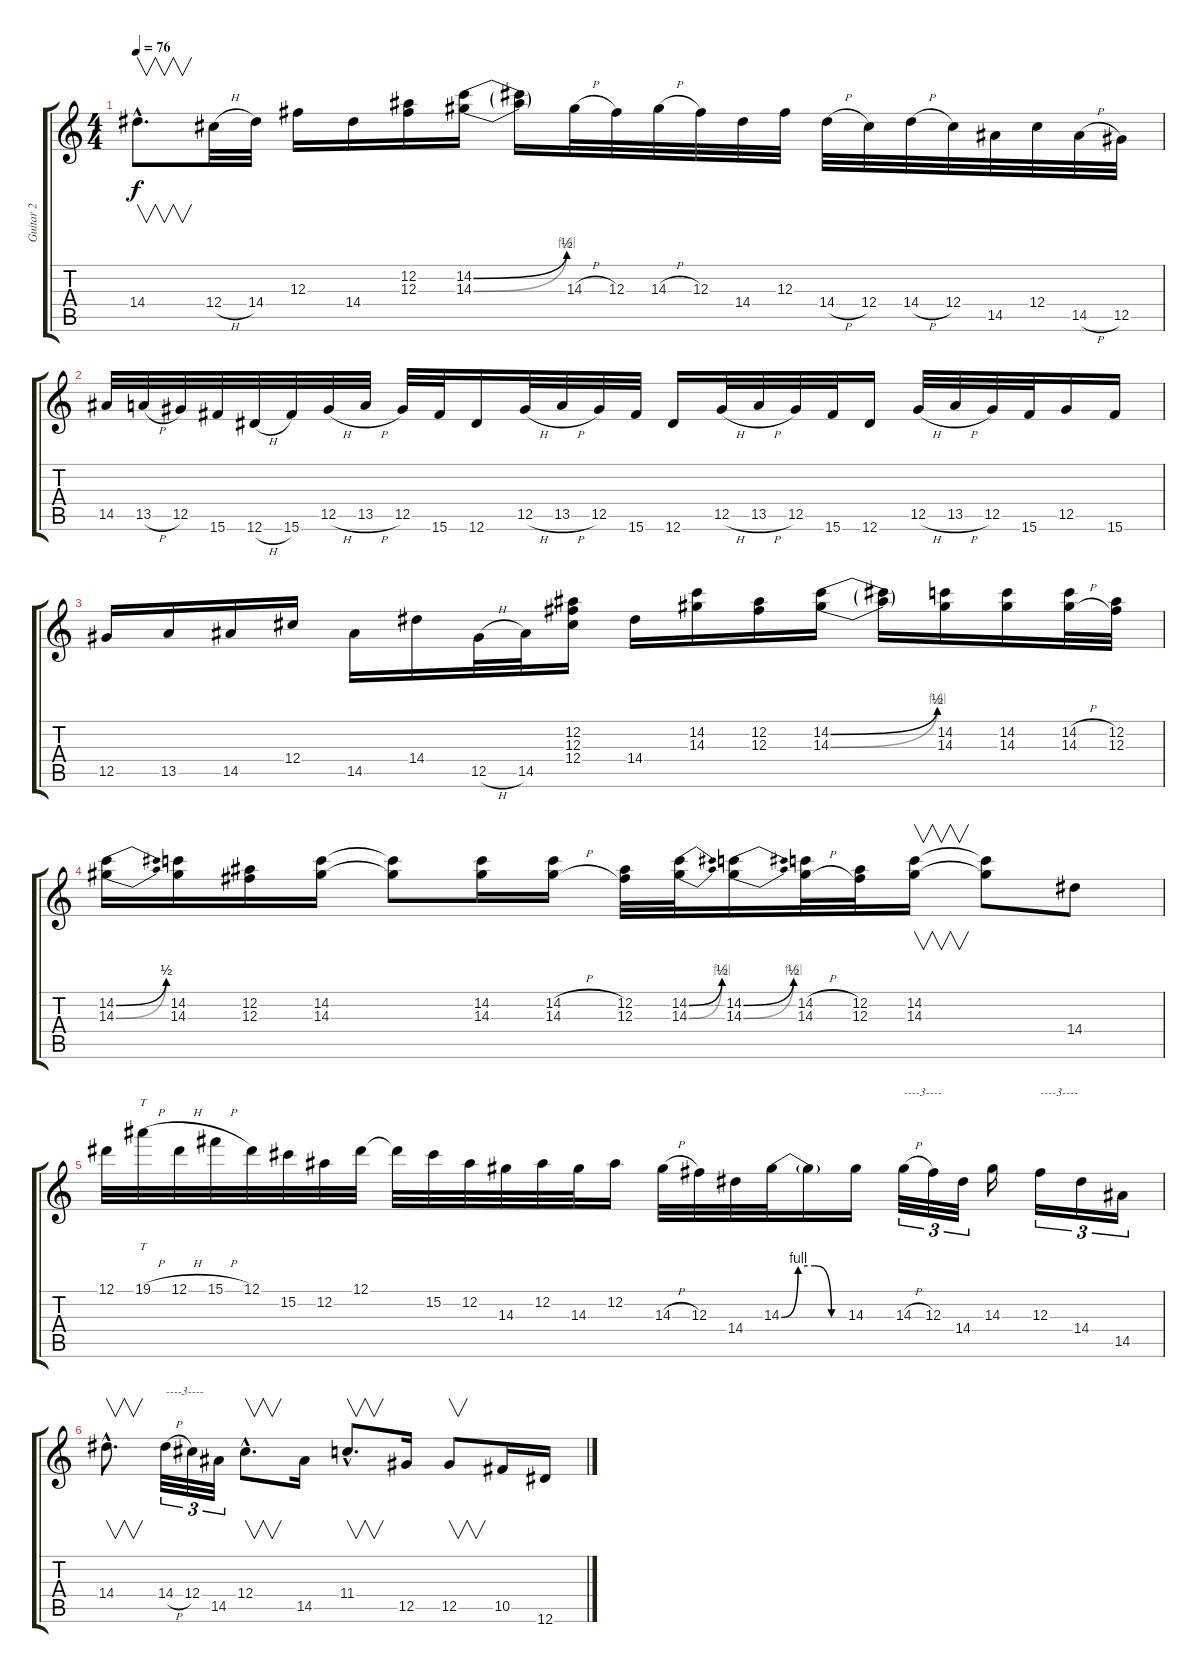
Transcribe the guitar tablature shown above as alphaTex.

\track ("Guitar 2 " "Guitar 2 ") {instrument electricguitarmuted}
\staff {score tabs}
\tuning (Eb4 Bb3 Gb3 Db3 Ab2 Eb2) {hide}
\ts (4 4)
\tempo 76
\clef g2
\ks c
14.4{hac}.8{v d dy f} 12.4{h}.32 14.4.32 12.3.16 14.4.16 (12.2 12.3).16 (14.2{be (bend 0 0 60 2)} 14.3{be (bend 0 0 60 4)}).16 (14.2{t} 14.3{t}).16 14.3{h}.32 12.3.32 14.3{h}.32 12.3.32 14.4.32 12.3.32 14.4{h}.32 12.4.32 14.4{h}.32 12.4.32 14.5.32 12.4.32 14.5{h}.32 12.5.32 |
14.5.32 13.5{h}.32 12.5.32 15.6.32 12.6{h}.32 15.6.32 12.5{h}.32 13.5{h}.32 12.5.32 15.6.32 12.6.16 12.5{h}.32 13.5{h}.32 12.5.32 15.6.32 12.6.16 12.5{h}.32 13.5{h}.32 12.5.32 15.6.32 12.6.16 12.5{h}.32 13.5{h}.32 12.5.32 15.6.32 12.5.16 15.6.16 |
12.5.16 13.5.16 14.5.16 12.4.16 14.5.16 14.4.16 12.5{h}.32 14.5.32 (12.2 12.3 12.4).16 14.4.16 (14.2 14.3).16 (12.2 12.3).16 (14.2{be (bend 0 0 60 2)} 14.3{be (bend 0 0 60 4)}).16 (14.2{t} 14.3{t}).16 (14.2 14.3).16 (14.2 14.3).16 (14.2{h} 14.3{h}).32 (12.2 12.3).32 |
(14.2{be (bend 0 0 60 2)} 14.3{be (bend 0 0 60 2)}).16 (14.2 14.3).16 (12.2 12.3).16 (14.2 14.3).16 (14.2{t} 14.3{t}).8 (14.2 14.3).16 (14.2{h} 14.3{h}).16 (12.2 12.3).32 (14.2{be (bend 0 0 60 2)} 14.3{be (bend 0 0 60 4)}).32 (14.2{be (bend 0 0 60 2)} 14.3{be (bend 0 0 60 4)}).16 (14.2{h} 14.3{h}).32 (12.2 12.3).32 (14.2 14.3).16{v} (14.2{t} 14.3{t}).8 14.4.8 |
12.1.32 19.1{h}.32{tt} 12.1{h}.32 15.1{h}.32 12.1.32 15.2.32 12.2.32 12.1.32 12.1{t}.32 15.2.32 12.2.32 14.3.32 12.2.32 14.3.32 12.2.16 14.3{h}.32 12.3.32 14.4.32 14.3{be (custom 0 0 15 4 30 4 45 0 60 0)}.32 14.3{t}.16 14.3.16 14.3{h}.32{tu (3 2) txt "----3----"} 12.3.32{tu (3 2)} 14.4.32{tu (3 2)} 14.3.16 12.3.16{tu (3 2) txt "----3----"} 14.4.16{tu (3 2)} 14.5.16{tu (3 2)} |
14.4{hac}.8{v d} 14.4{h}.32{tu (3 2) txt "----3----"} 12.4.32{tu (3 2)} 14.5.32{tu (3 2)} 12.4{hac}.8{v d} 14.5.16 11.4{hac}.8{v d} 12.5.16 12.5.8{v} 10.5.16 12.6.16
